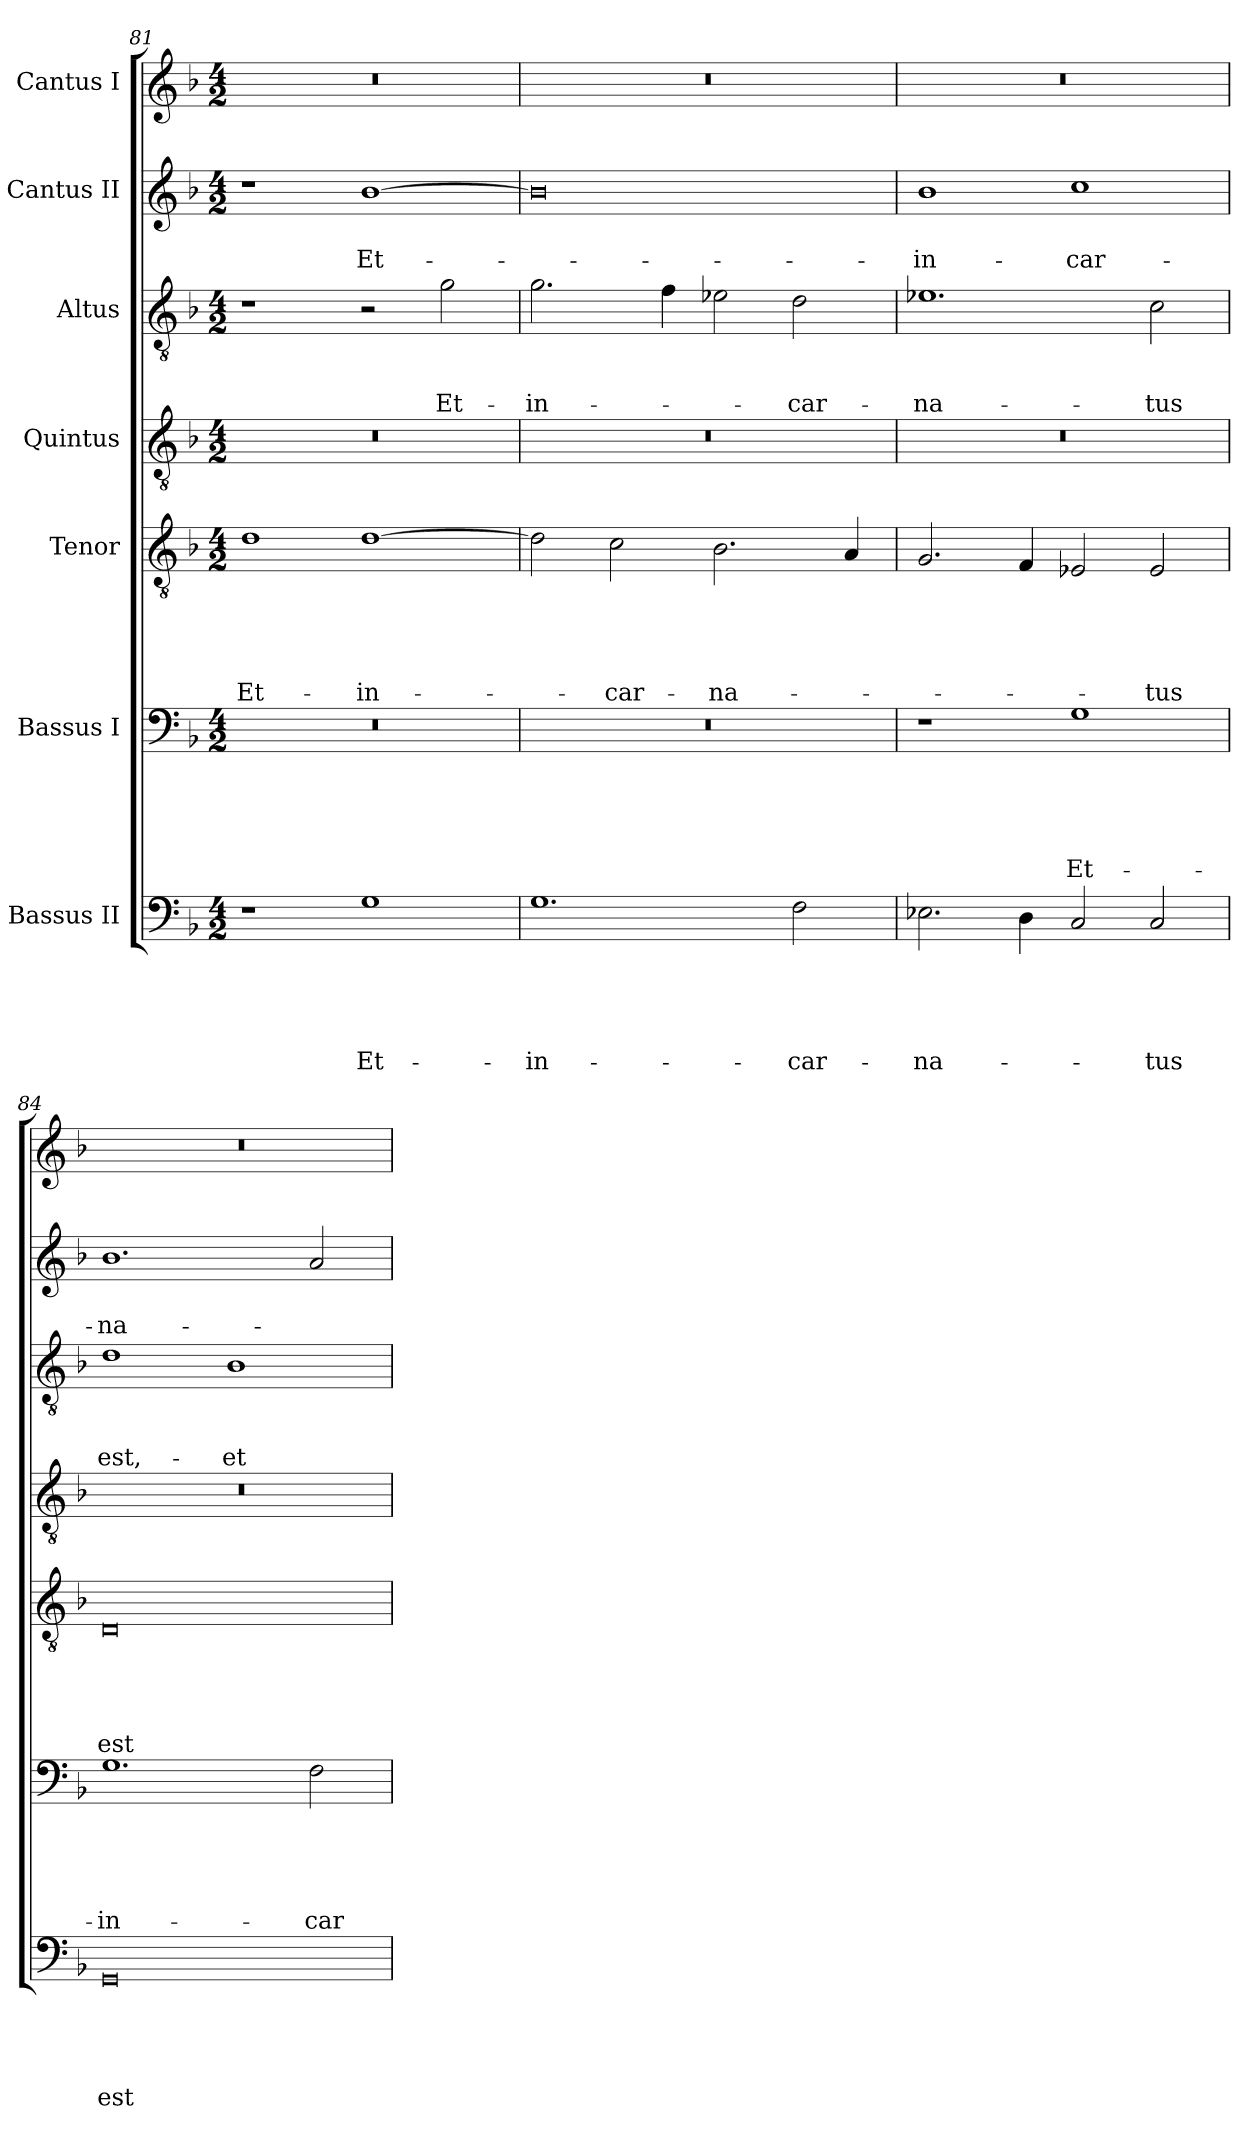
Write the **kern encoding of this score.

**kern	**text	**text	**text	**text	**text	**kern	**text	**text	**text	**text	**text	**kern	**text	**text	**text	**text	**text	**kern	**kern	**text	**text	**text	**kern	**text	**text	**kern
*part7	*part7	*part7	*part7	*part7	*part7	*part6	*part6	*part6	*part6	*part6	*part6	*part5	*part5	*part5	*part5	*part5	*part5	*part4	*part3	*part3	*part3	*part3	*part2	*part2	*part2	*part1
*staff7	*staff7	*staff7	*staff7	*staff7	*staff7	*staff6	*staff6	*staff6	*staff6	*staff6	*staff6	*staff5	*staff5	*staff5	*staff5	*staff5	*staff5	*staff4	*staff3	*staff3	*staff3	*staff3	*staff2	*staff2	*staff2	*staff1
*I"Bassus II	*	*	*	*	*	*I"Bassus I	*	*	*	*	*	*I"Tenor	*	*	*	*	*	*I"Quintus	*I"Altus	*	*	*	*I"Cantus II	*	*	*I"Cantus I
*clefF4	*	*	*	*	*	*clefF4	*	*	*	*	*	*clefGv2	*	*	*	*	*	*clefGv2	*clefGv2	*	*	*	*clefG2	*	*	*clefG2
*k[b-]	*	*	*	*	*	*k[b-]	*	*	*	*	*	*k[b-]	*	*	*	*	*	*k[b-]	*k[b-]	*	*	*	*k[b-]	*	*	*k[b-]
*M4/2	*	*	*	*	*	*M4/2	*	*	*	*	*	*M4/2	*	*	*	*	*	*M4/2	*M4/2	*	*	*	*M4/2	*	*	*M4/2
=81	=81	=81	=81	=81	=81	=81	=81	=81	=81	=81	=81	=81	=81	=81	=81	=81	=81	=81	=81	=81	=81	=81	=81	=81	=81	=81
1r	.	.	.	.	.	0r	.	.	.	.	.	1d\	.	.	.	.	Et-	0r	1r	.	.	.	1r	.	.	0r
1G\	.	.	.	.	Et-	.	.	.	.	.	.	[1d\	.	.	.	.	in-	.	2r	.	.	.	[1b-\	.	Et-	.
.	.	.	.	.	.	.	.	.	.	.	.	.	.	.	.	.	.	.	2g\	.	.	Et-	.	.	.	.
=82	=82	=82	=82	=82	=82	=82	=82	=82	=82	=82	=82	=82	=82	=82	=82	=82	=82	=82	=82	=82	=82	=82	=82	=82	=82	=82
1.G\	.	.	.	.	in-	0r	.	.	.	.	.	2d\]	.	.	.	.	.	0r	2.g\	.	.	in-	0b-\]	.	.	0r
.	.	.	.	.	.	.	.	.	.	.	.	2c\	.	.	.	.	-car-	.	.	.	.	.	.	.	.	.
.	.	.	.	.	.	.	.	.	.	.	.	.	.	.	.	.	.	.	4f\	.	.	.	.	.	.	.
.	.	.	.	.	.	.	.	.	.	.	.	2.B-\	.	.	.	.	-na-	.	2e-X\	.	.	.	.	.	.	.
2F\	.	.	.	.	-car-	.	.	.	.	.	.	.	.	.	.	.	.	.	2d\	.	.	-car-	.	.	.	.
.	.	.	.	.	.	.	.	.	.	.	.	4A/	.	.	.	.	.	.	.	.	.	.	.	.	.	.
=83	=83	=83	=83	=83	=83	=83	=83	=83	=83	=83	=83	=83	=83	=83	=83	=83	=83	=83	=83	=83	=83	=83	=83	=83	=83	=83
2.E-X\	.	.	.	.	-na-	1r	.	.	.	.	.	2.G/	.	.	.	.	.	0r	1.e-X/	.	.	-na-	1b-\	.	in-	0r
4D\	.	.	.	.	.	.	.	.	.	.	.	4F/	.	.	.	.	.	.	.	.	.	.	.	.	.	.
2C/	.	.	.	.	.	1G\	.	.	.	.	Et-	2E-X/	.	.	.	.	.	.	.	.	.	.	1cc\	.	-car-	.
2C/	.	.	.	.	-tus	.	.	.	.	.	.	2E-/	.	.	.	.	-tus	.	2c\	.	.	-tus	.	.	.	.
=84	=84	=84	=84	=84	=84	=84	=84	=84	=84	=84	=84	=84	=84	=84	=84	=84	=84	=84	=84	=84	=84	=84	=84	=84	=84	=84
0GG/	.	.	.	.	est-	1.G\	.	.	.	.	in-	0D/	.	.	.	.	est-	0r	1d\	.	.	est,-	1.b-\	.	-na-	0r
.	.	.	.	.	.	.	.	.	.	.	.	.	.	.	.	.	.	.	1B-\	.	.	et-	.	.	.	.
.	.	.	.	.	.	2F\	.	.	.	.	-car-	.	.	.	.	.	.	.	.	.	.	.	2a/	.	.	.
=	=	=	=	=	=	=	=	=	=	=	=	=	=	=	=	=	=	=	=	=	=	=	=	=	=	=
*-	*-	*-	*-	*-	*-	*-	*-	*-	*-	*-	*-	*-	*-	*-	*-	*-	*-	*-	*-	*-	*-	*-	*-	*-	*-	*-
